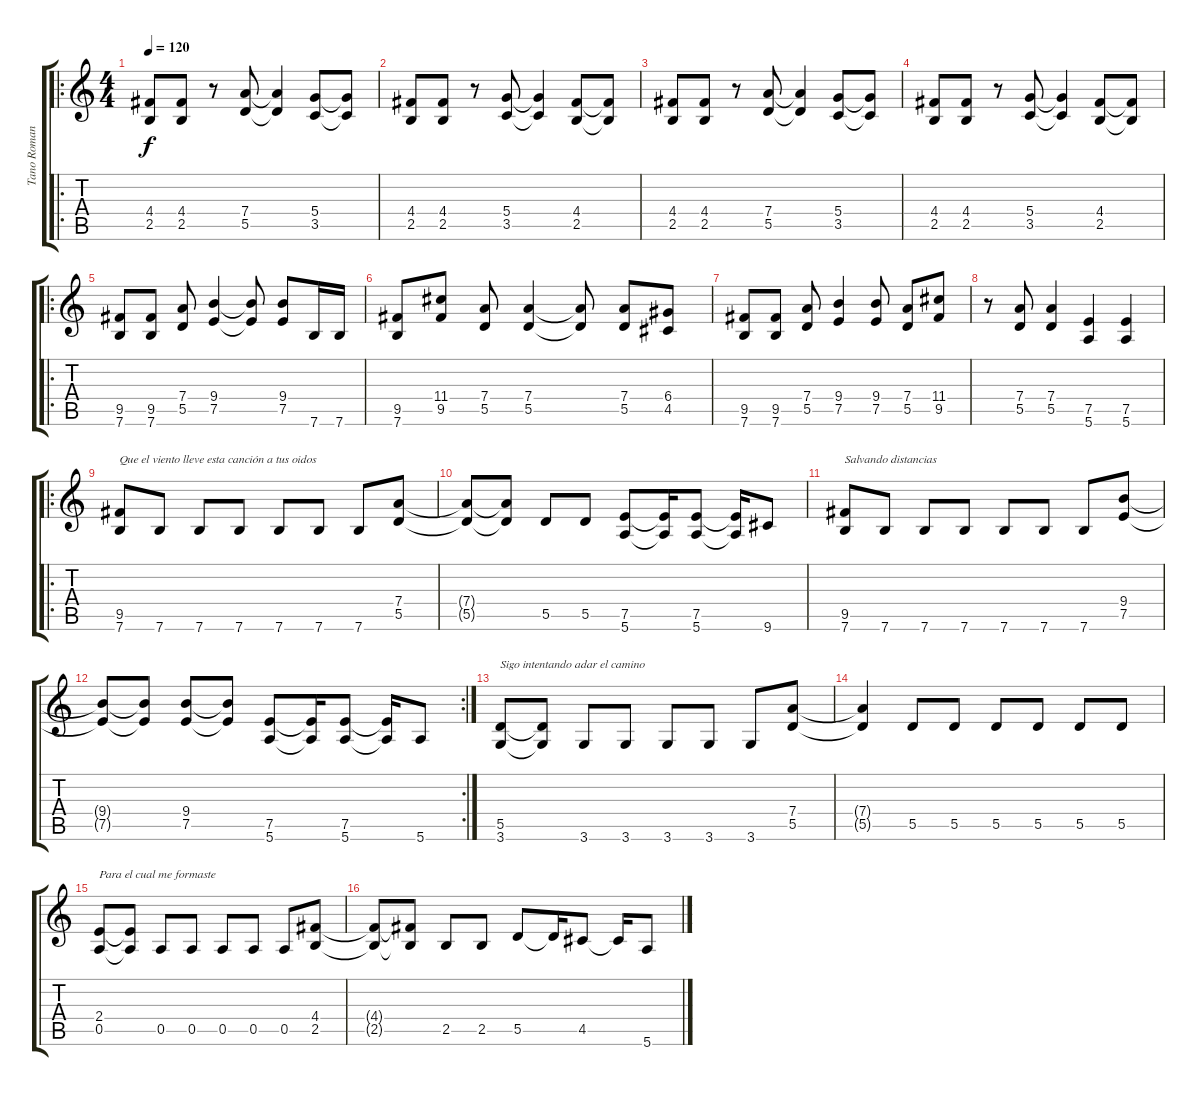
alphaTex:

\track ("Tano Romano" "Tano Roman") {instrument distortionguitar}
\staff {score tabs}
\tuning (E4 B3 G3 D3 A2 E2) {hide}
\ro
\ts (4 4)
\tempo 120
\clef g2
\ks c
(4.4 2.5).8{dy f} (4.4 2.5).8 r.8 (7.4 5.5).8 (7.4{t} 5.5{t}).4 (5.4 3.5).8 (5.4{t} 3.5{t}).8 |
(4.4 2.5).8 (4.4 2.5).8 r.8 (5.4 3.5).8 (5.4{t} 3.5{t}).4 (4.4 2.5).8 (4.4{t} 2.5{t}).8 |
(4.4 2.5).8 (4.4 2.5).8 r.8 (7.4 5.5).8 (7.4{t} 5.5{t}).4 (5.4 3.5).8 (5.4{t} 3.5{t}).8 |
(4.4 2.5).8 (4.4 2.5).8 r.8 (5.4 3.5).8 (5.4{t} 3.5{t}).4 (4.4 2.5).8 (4.4{t} 2.5{t}).8 |
\ro
(9.5 7.6).8 (9.5 7.6).8 (7.4 5.5).8 (9.4 7.5).4 (9.4{t} 7.5{t}).8 (9.4 7.5).8 7.6.16 7.6.16 |
(9.5 7.6).8 (11.4 9.5).8 (7.4 5.5).8 (7.4 5.5).4 (7.4{t} 5.5{t}).8 (7.4 5.5).8 (6.4 4.5).8 |
(9.5 7.6).8 (9.5 7.6).8 (7.4 5.5).8 (9.4 7.5).4 (9.4 7.5).8 (7.4 5.5).8 (11.4 9.5).8 |
r.8 (7.4 5.5).8 (7.4 5.5).4 (7.5 5.6).4 (7.5 5.6).4 |
\ro
(9.5 7.6).8{txt "Que el viento lleve esta canción a tus oidos"} 7.6.8 7.6.8 7.6.8 7.6.8 7.6.8 7.6.8 (7.4 5.5).8 |
(7.4{t} 5.5{t}).8 (7.4{t} 5.5{t}).8 5.5.8 5.5.8 (7.5 5.6).8 (7.5{t} 5.6{t}).16 (7.5 5.6).8 (7.5{t} 5.6{t}).16 9.6.8 |
(9.5 7.6).8{txt "Salvando distancias"} 7.6.8 7.6.8 7.6.8 7.6.8 7.6.8 7.6.8 (9.4 7.5).8 |
\rc 2
(9.4{t} 7.5{t}).8 (9.4{t} 7.5{t}).8 (9.4 7.5).8 (9.4{t} 7.5{t}).8 (7.5 5.6).8 (7.5{t} 5.6{t}).16 (7.5 5.6).8 (7.5{t} 5.6{t}).16 5.6.8 |
(5.5 3.6).8{txt "Sigo intentando adar el camino"} (5.5{t} 3.6{t}).8 3.6.8 3.6.8 3.6.8 3.6.8 3.6.8 (7.4 5.5).8 |
(7.4{t} 5.5{t}).4 5.5.8 5.5.8 5.5.8 5.5.8 5.5.8 5.5.8 |
(2.4 0.5).8{txt "Para el cual me formaste"} (2.4{t} 0.5{t}).8 0.5.8 0.5.8 0.5.8 0.5.8 0.5.8 (4.4 2.5).8 |
(4.4{t} 2.5{t}).8 (4.4{t} 2.5{t}).8 2.5.8 2.5.8 5.5.8 5.5{t}.16 4.5.8 4.5{t}.16 5.6.8
